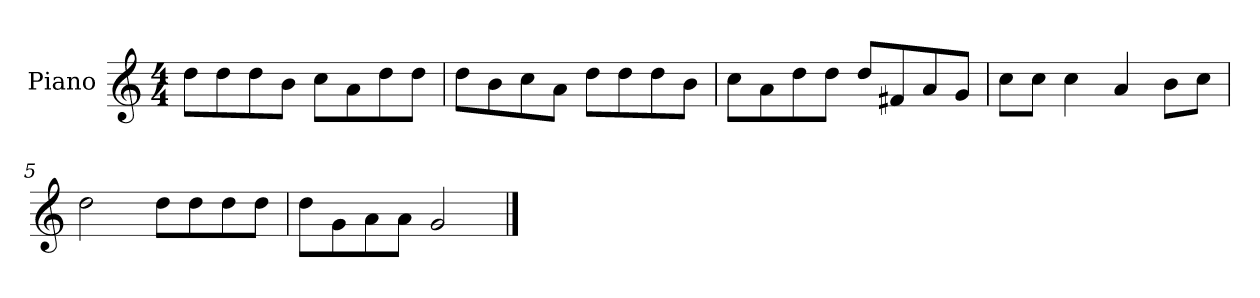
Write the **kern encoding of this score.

**kern
*part1
*staff1
*I"Piano
*I'P-no
*clefG2
*k[]
*M4/4
*MM90
=1
8dd\L
8dd\
8dd\
8b\J
8cc\L
8a\
8dd\
8dd\J
=2
8dd\L
8b\
8cc\
8a\J
8dd\L
8dd\
8dd\
8b\J
=3
8cc\L
8a\
8dd\
8dd\J
8dd/L
8f#X/
8a/
8g/J
=4
8cc\L
8cc\J
4cc\
4a/
8b\L
8cc\J
=5
2dd\
8dd\L
8dd\
8dd\
8dd\J
!!LO:LB:g=z
=6
8dd\L
8g\
8a\
8a\J
2g/
==
*-
